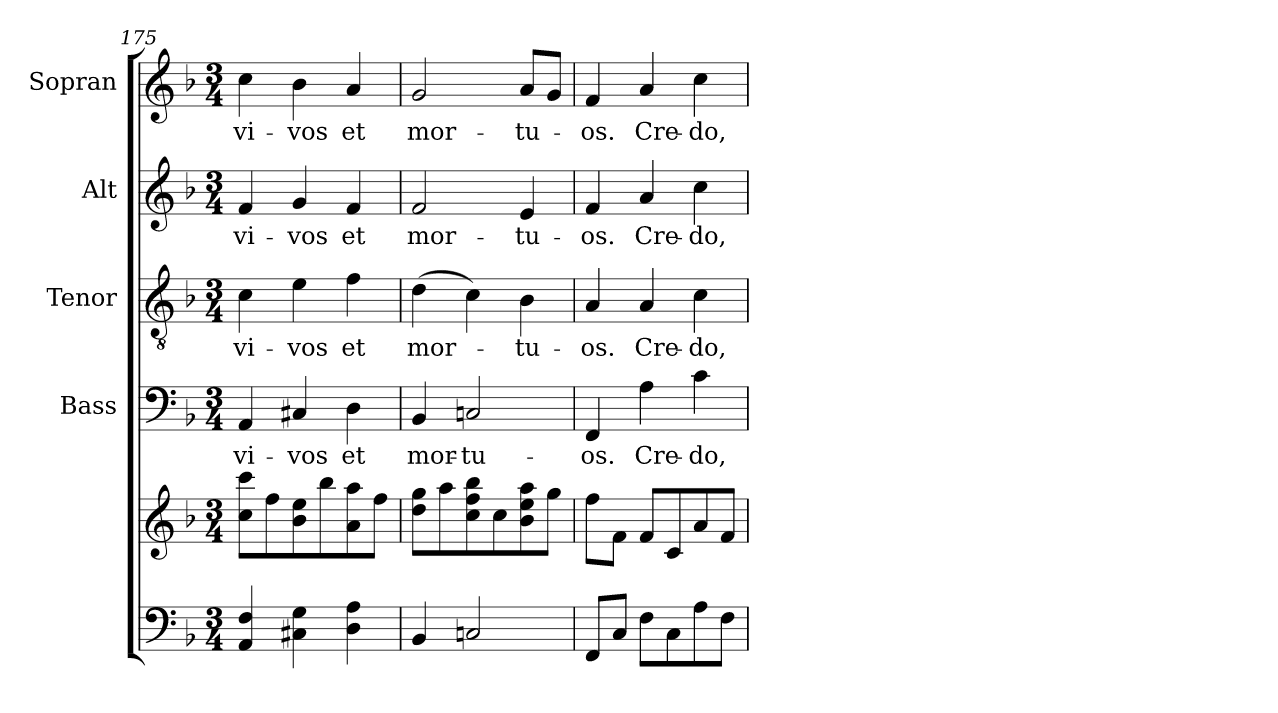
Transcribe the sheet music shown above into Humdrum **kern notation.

**kern	**kern	**kern	**text	**kern	**text	**kern	**text	**kern	**text
*part5	*part5	*part4	*part4	*part3	*part3	*part2	*part2	*part1	*part1
*staff6	*staff5	*staff4	*staff4	*staff3	*staff3	*staff2	*staff2	*staff1	*staff1
*	*	*I"Bass	*	*I"Tenor	*	*I"Alt	*	*I"Sopran	*
*	*	*I'B.	*	*I'T.	*	*I'A.	*	*I'S.	*
*clefF4	*clefG2	*clefF4	*	*clefGv2	*	*clefG2	*	*clefG2	*
*k[b-]	*k[b-]	*k[b-]	*	*k[b-]	*	*k[b-]	*	*k[b-]	*
*F:	*F:	*F:	*	*F:	*	*F:	*	*F:	*
*M3/4	*M3/4	*M3/4	*	*M3/4	*	*M3/4	*	*M3/4	*
=175	=175	=175	=175	=175	=175	=175	=175	=175	=175
!	!	!	!LO:LY:b	!	!LO:LY:b	!	!LO:LY:b	!	!LO:LY:b
4AA/ 4F/	8cc\ 8ccc\L	4AA/	vi-	4c\	vi-	4f/	vi-	4cc\	vi-
.	8ff\	.	.	.	.	.	.	.	.
!	!	!	!LO:LY:b	!	!LO:LY:b	!	!LO:LY:b	!	!LO:LY:b
4C#X\ 4G\	8b-\ 8ee\	4C#X/	-vos	4e\	-vos	4g/	-vos	4b-\	-vos
.	8bb-\	.	.	.	.	.	.	.	.
!	!	!	!LO:LY:b	!	!LO:LY:b	!	!LO:LY:b	!	!LO:LY:b
4D\ 4A\	8a\ 8aa\	4D\	et	4f\	et	4f/	et	4a/	et
.	8ff\J	.	.	.	.	.	.	.	.
!!LO:LB:g=z
=176	=176	=176	=176	=176	=176	=176	=176	=176	=176
!	!	!	!LO:LY:b	!	!LO:LY:b	!	!LO:LY:b	!	!LO:LY:b
4BB-/	8dd\ 8gg\L	4BB-/	mor-	(>4d\	mor-	2f/	mor-	2g/	mor-
.	8aa\	.	.	.	.	.	.	.	.
!	!	!	!LO:LY:b	!	!	!	!	!	!
2Cn/	8cc\ 8ff\ 8bb-\	2Cn/	-tu-	4c\)	.	.	.	.	.
.	8cc\	.	.	.	.	.	.	.	.
!	!	!	!	!	!LO:LY:b	!	!LO:LY:b	!	!LO:LY:b
.	8b-\ 8ee\ 8aa\	.	.	4B-\	-tu-	4e/	-tu-	8a/L	-tu-
.	8gg\J	.	.	.	.	.	.	8g/J	.
=177	=177	=177	=177	=177	=177	=177	=177	=177	=177
!	!	!	!LO:LY:b	!	!LO:LY:b	!	!LO:LY:b	!	!LO:LY:b
8FF/L	8ff\L	4FF/	-os.	4A/	-os.	4f/	-os.	4f/	-os.
8C/J	8f\J	.	.	.	.	.	.	.	.
!	!	!	!LO:LY:b	!	!LO:LY:b	!	!LO:LY:b	!	!LO:LY:b
8F\L	8f/L	4A\	Cre-	4A/	Cre-	4a/	Cre-	4a/	Cre-
8C\	8c/	.	.	.	.	.	.	.	.
!	!	!	!LO:LY:b	!	!LO:LY:b	!	!LO:LY:b	!	!LO:LY:b
8A\	8a/	4c\	-do,	4c\	-do,	4cc\	-do,	4cc\	-do,
8F\J	8f/J	.	.	.	.	.	.	.	.
=	=	=	=	=	=	=	=	=	=
*-	*-	*-	*-	*-	*-	*-	*-	*-	*-
